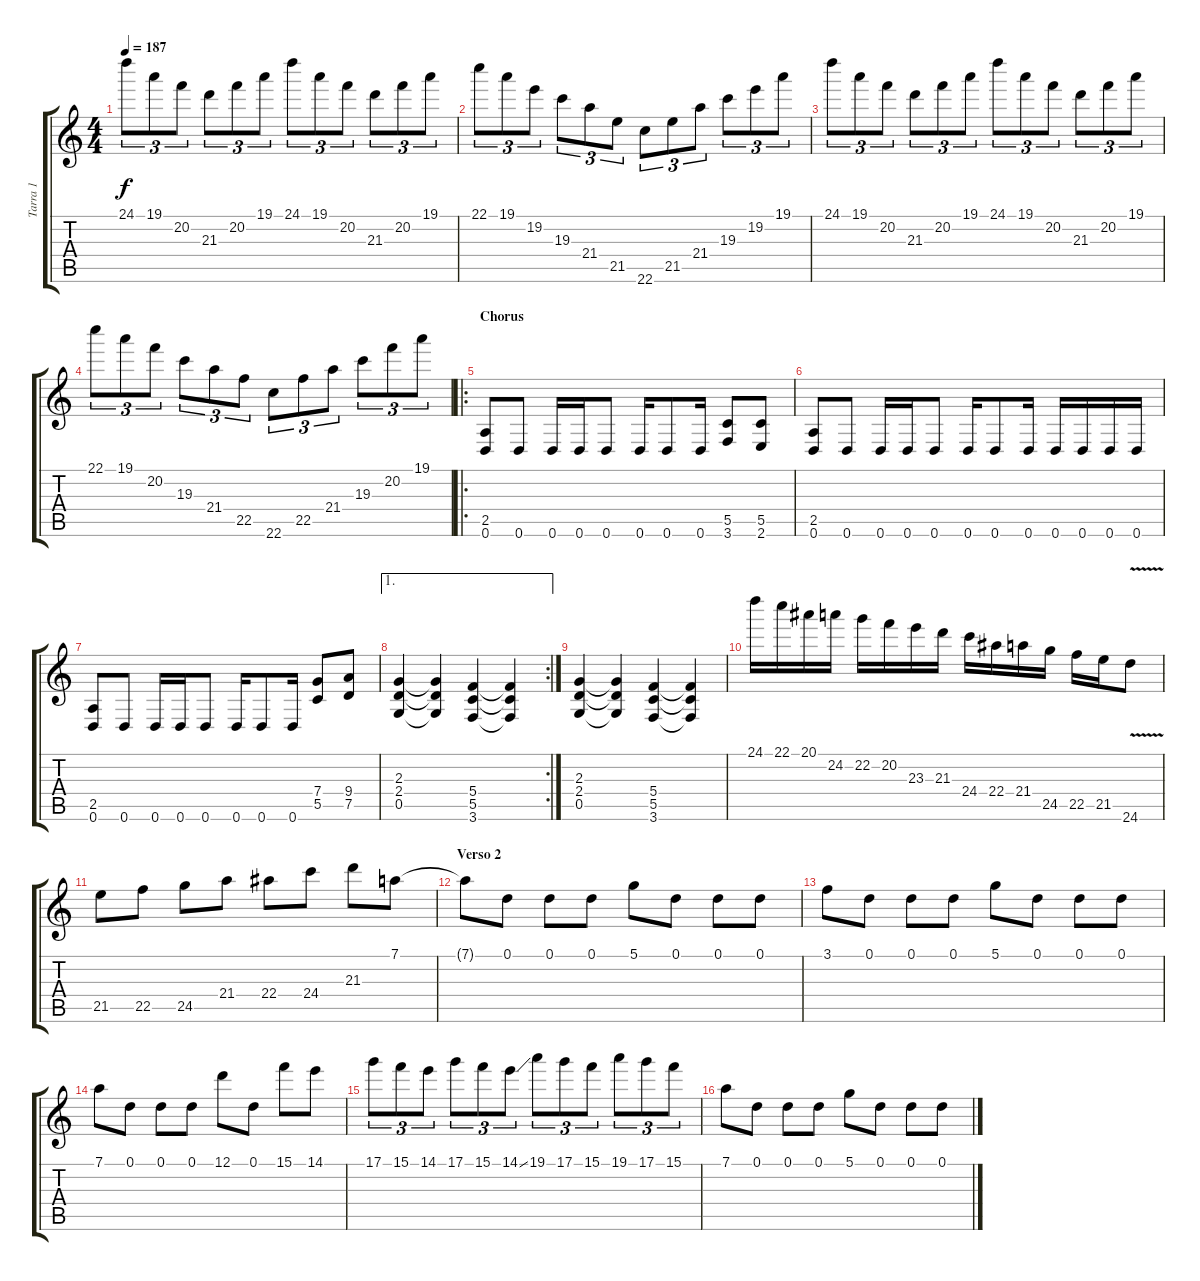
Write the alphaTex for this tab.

\track ("Tarra 1" "Tarra 1") {instrument distortionguitar}
\staff {score tabs}
\tuning (D4 A3 F3 C3 G2 D2) {hide}
\ts (4 4)
\tempo 187
\clef g2
\ks c
24.1.8{tu (3 2) dy f} 19.1.8{tu (3 2)} 20.2.8{tu (3 2)} 21.3.8{tu (3 2)} 20.2.8{tu (3 2)} 19.1.8{tu (3 2)} 24.1.8{tu (3 2)} 19.1.8{tu (3 2)} 20.2.8{tu (3 2)} 21.3.8{tu (3 2)} 20.2.8{tu (3 2)} 19.1.8{tu (3 2)} |
22.1.8{tu (3 2)} 19.1.8{tu (3 2)} 19.2.8{tu (3 2)} 19.3.8{tu (3 2)} 21.4.8{tu (3 2)} 21.5.8{tu (3 2)} 22.6.8{tu (3 2)} 21.5.8{tu (3 2)} 21.4.8{tu (3 2)} 19.3.8{tu (3 2)} 19.2.8{tu (3 2)} 19.1.8{tu (3 2)} |
24.1.8{tu (3 2)} 19.1.8{tu (3 2)} 20.2.8{tu (3 2)} 21.3.8{tu (3 2)} 20.2.8{tu (3 2)} 19.1.8{tu (3 2)} 24.1.8{tu (3 2)} 19.1.8{tu (3 2)} 20.2.8{tu (3 2)} 21.3.8{tu (3 2)} 20.2.8{tu (3 2)} 19.1.8{tu (3 2)} |
22.1.8{tu (3 2)} 19.1.8{tu (3 2)} 20.2.8{tu (3 2)} 19.3.8{tu (3 2)} 21.4.8{tu (3 2)} 22.5.8{tu (3 2)} 22.6.8{tu (3 2)} 22.5.8{tu (3 2)} 21.4.8{tu (3 2)} 19.3.8{tu (3 2)} 20.2.8{tu (3 2)} 19.1.8{tu (3 2)} |
\ro
\section ("" "Chorus")
(2.5 0.6).8 0.6.8 0.6.16 0.6.16 0.6.8 0.6.16 0.6.8 0.6.16 (5.5 3.6).8 (5.5 2.6).8 |
(2.5 0.6).8 0.6.8 0.6.16 0.6.16 0.6.8 0.6.16 0.6.8 0.6.16 0.6.16 0.6.16 0.6.16 0.6.16 |
(2.5 0.6).8 0.6.8 0.6.16 0.6.16 0.6.8 0.6.16 0.6.8 0.6.16 (7.4 5.5).8 (9.4 7.5).8 |
\ae 1
\rc 2
(2.3 2.4 0.5).4 (2.3{t} 2.4{t} 0.5{t}).4 (5.4 5.5 3.6).4 (5.4{t} 5.5{t} 3.6{t}).4 |
(2.3 2.4 0.5).4 (2.3{t} 2.4{t} 0.5{t}).4 (5.4 5.5 3.6).4 (5.4{t} 5.5{t} 3.6{t}).4 |
24.1.16 22.1.16 20.1.16 24.2.16 22.2.16 20.2.16 23.3.16 21.3.16 24.4.16 22.4.16 21.4.16 24.5.16 22.5.16 21.5.16 24.6{v}.8 |
21.5.8 22.5.8 24.5.8 21.4.8 22.4.8 24.4.8 21.3.8 7.1.8 |
\section ("" "Verso 2")
7.1{t}.8 0.1.8 0.1.8 0.1.8 5.1.8 0.1.8 0.1.8 0.1.8 |
3.1.8 0.1.8 0.1.8 0.1.8 5.1.8 0.1.8 0.1.8 0.1.8 |
7.1.8 0.1.8 0.1.8 0.1.8 12.1.8 0.1.8 15.1.8 14.1.8 |
17.1.8{tu (3 2)} 15.1.8{tu (3 2)} 14.1.8{tu (3 2)} 17.1.8{tu (3 2)} 15.1.8{tu (3 2)} 14.1{ss}.8{tu (3 2)} 19.1.8{tu (3 2)} 17.1.8{tu (3 2)} 15.1.8{tu (3 2)} 19.1.8{tu (3 2)} 17.1.8{tu (3 2)} 15.1.8{tu (3 2)} |
7.1.8 0.1.8 0.1.8 0.1.8 5.1.8 0.1.8 0.1.8 0.1.8
